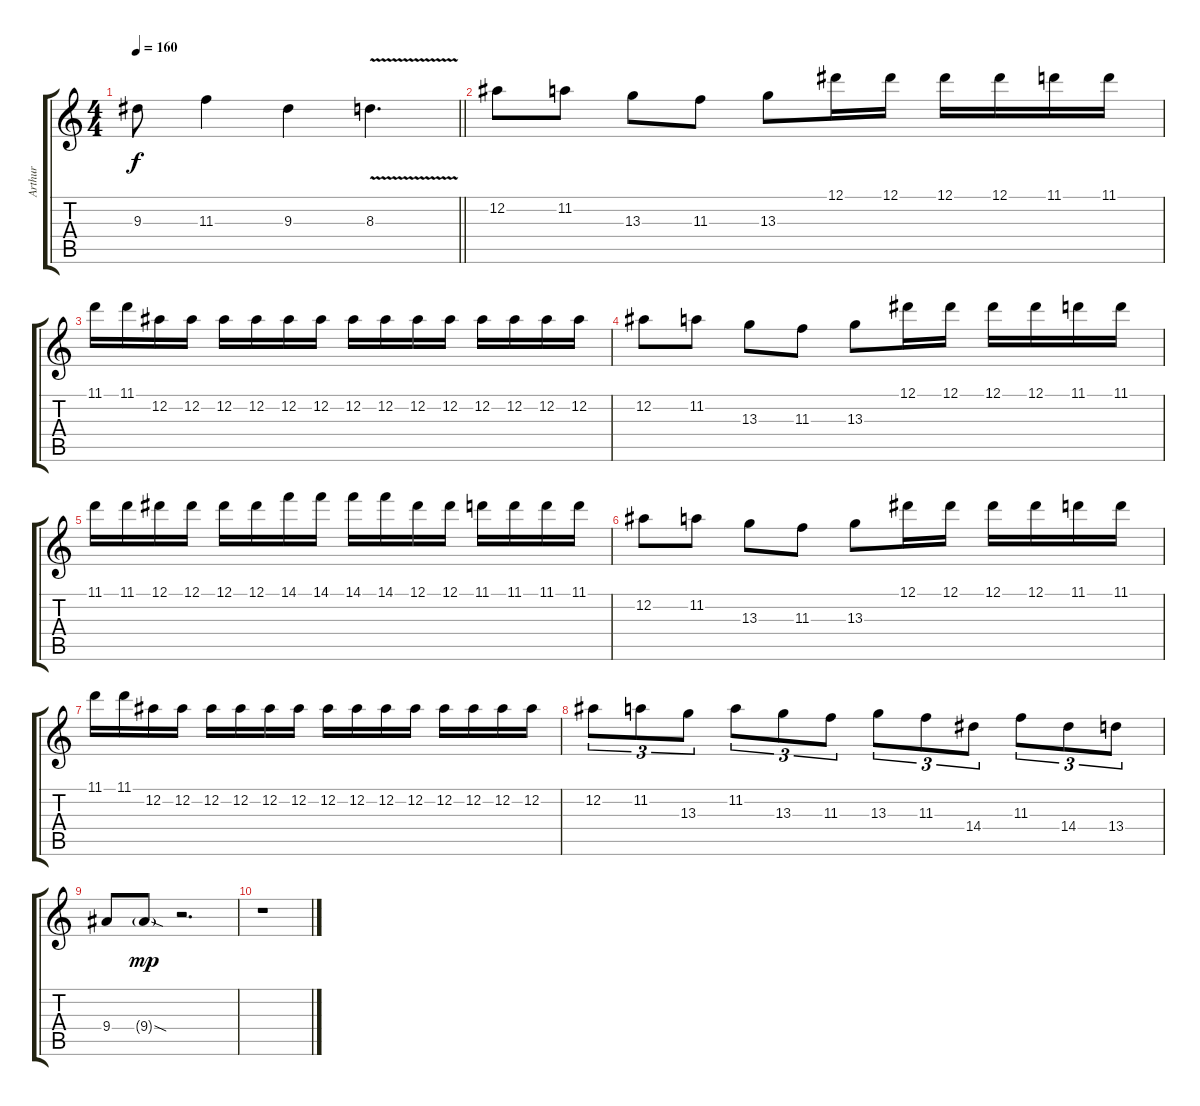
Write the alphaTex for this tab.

\track ("Arthur" "Arthur") {instrument distortionguitar}
\staff {score tabs}
\tuning (Eb4 Bb3 Gb3 Db3 Ab2 Eb2) {hide}
\ts (4 4)
\tempo 160
\clef g2
\barLineRight lightlight
\ks c
9.3.8{dy f} 11.3.4 9.3.4 8.3{v}.4{d} |
12.2.8 11.2.8 13.3.8 11.3.8 13.3.8 12.1.16 12.1.16 12.1.16 12.1.16 11.1.16 11.1.16 |
11.1.16 11.1.16 12.2.16 12.2.16 12.2.16 12.2.16 12.2.16 12.2.16 12.2.16 12.2.16 12.2.16 12.2.16 12.2.16 12.2.16 12.2.16 12.2.16 |
12.2.8 11.2.8 13.3.8 11.3.8 13.3.8 12.1.16 12.1.16 12.1.16 12.1.16 11.1.16 11.1.16 |
11.1.16 11.1.16 12.1.16 12.1.16 12.1.16 12.1.16 14.1.16 14.1.16 14.1.16 14.1.16 12.1.16 12.1.16 11.1.16 11.1.16 11.1.16 11.1.16 |
12.2.8 11.2.8 13.3.8 11.3.8 13.3.8 12.1.16 12.1.16 12.1.16 12.1.16 11.1.16 11.1.16 |
11.1.16 11.1.16 12.2.16 12.2.16 12.2.16 12.2.16 12.2.16 12.2.16 12.2.16 12.2.16 12.2.16 12.2.16 12.2.16 12.2.16 12.2.16 12.2.16 |
12.2.8{tu (3 2)} 11.2.8{tu (3 2)} 13.3.8{tu (3 2)} 11.2.8{tu (3 2)} 13.3.8{tu (3 2)} 11.3.8{tu (3 2)} 13.3.8{tu (3 2)} 11.3.8{tu (3 2)} 14.4.8{tu (3 2)} 11.3.8{tu (3 2)} 14.4.8{tu (3 2)} 13.4.8{tu (3 2)} |
9.4.8 9.4{sod g}.8{dy mp} r.2{d} |
r.1
